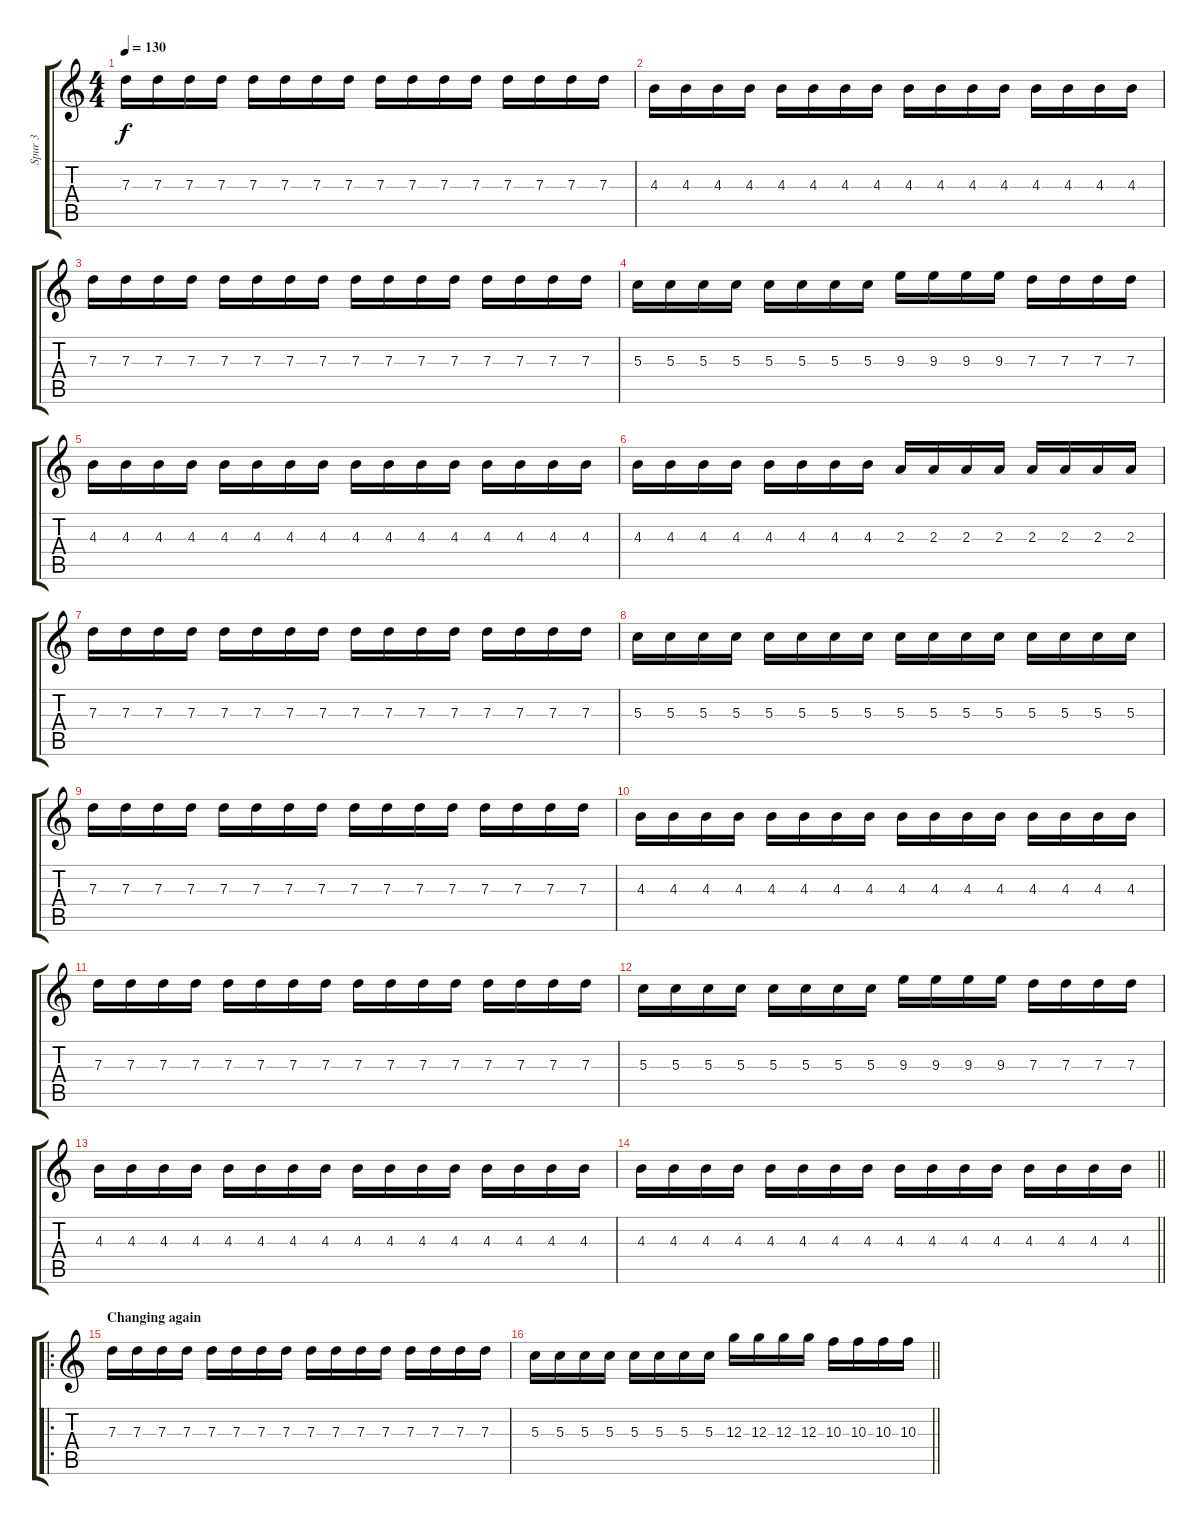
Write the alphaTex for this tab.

\track ("Spur 3" "Spur 3") {instrument distortionguitar}
\staff {score tabs}
\tuning (E4 B3 G3 D3 A2 E2) {hide}
\ts (4 4)
\tempo 130
\clef g2
\ks c
7.3.16{dy f} 7.3.16 7.3.16 7.3.16 7.3.16 7.3.16 7.3.16 7.3.16 7.3.16 7.3.16 7.3.16 7.3.16 7.3.16 7.3.16 7.3.16 7.3.16 |
4.3.16 4.3.16 4.3.16 4.3.16 4.3.16 4.3.16 4.3.16 4.3.16 4.3.16 4.3.16 4.3.16 4.3.16 4.3.16 4.3.16 4.3.16 4.3.16 |
7.3.16 7.3.16 7.3.16 7.3.16 7.3.16 7.3.16 7.3.16 7.3.16 7.3.16 7.3.16 7.3.16 7.3.16 7.3.16 7.3.16 7.3.16 7.3.16 |
5.3.16 5.3.16 5.3.16 5.3.16 5.3.16 5.3.16 5.3.16 5.3.16 9.3.16 9.3.16 9.3.16 9.3.16 7.3.16 7.3.16 7.3.16 7.3.16 |
4.3.16 4.3.16 4.3.16 4.3.16 4.3.16 4.3.16 4.3.16 4.3.16 4.3.16 4.3.16 4.3.16 4.3.16 4.3.16 4.3.16 4.3.16 4.3.16 |
4.3.16 4.3.16 4.3.16 4.3.16 4.3.16 4.3.16 4.3.16 4.3.16 2.3.16 2.3.16 2.3.16 2.3.16 2.3.16 2.3.16 2.3.16 2.3.16 |
7.3.16 7.3.16 7.3.16 7.3.16 7.3.16 7.3.16 7.3.16 7.3.16 7.3.16 7.3.16 7.3.16 7.3.16 7.3.16 7.3.16 7.3.16 7.3.16 |
5.3.16 5.3.16 5.3.16 5.3.16 5.3.16 5.3.16 5.3.16 5.3.16 5.3.16 5.3.16 5.3.16 5.3.16 5.3.16 5.3.16 5.3.16 5.3.16 |
7.3.16 7.3.16 7.3.16 7.3.16 7.3.16 7.3.16 7.3.16 7.3.16 7.3.16 7.3.16 7.3.16 7.3.16 7.3.16 7.3.16 7.3.16 7.3.16 |
4.3.16 4.3.16 4.3.16 4.3.16 4.3.16 4.3.16 4.3.16 4.3.16 4.3.16 4.3.16 4.3.16 4.3.16 4.3.16 4.3.16 4.3.16 4.3.16 |
7.3.16 7.3.16 7.3.16 7.3.16 7.3.16 7.3.16 7.3.16 7.3.16 7.3.16 7.3.16 7.3.16 7.3.16 7.3.16 7.3.16 7.3.16 7.3.16 |
5.3.16 5.3.16 5.3.16 5.3.16 5.3.16 5.3.16 5.3.16 5.3.16 9.3.16 9.3.16 9.3.16 9.3.16 7.3.16 7.3.16 7.3.16 7.3.16 |
4.3.16 4.3.16 4.3.16 4.3.16 4.3.16 4.3.16 4.3.16 4.3.16 4.3.16 4.3.16 4.3.16 4.3.16 4.3.16 4.3.16 4.3.16 4.3.16 |
\barLineRight lightlight
4.3.16 4.3.16 4.3.16 4.3.16 4.3.16 4.3.16 4.3.16 4.3.16 4.3.16 4.3.16 4.3.16 4.3.16 4.3.16 4.3.16 4.3.16 4.3.16 |
\ro
\section ("" "Changing again")
7.3.16 7.3.16 7.3.16 7.3.16 7.3.16 7.3.16 7.3.16 7.3.16 7.3.16 7.3.16 7.3.16 7.3.16 7.3.16 7.3.16 7.3.16 7.3.16 |
\barLineRight lightlight
5.3.16 5.3.16 5.3.16 5.3.16 5.3.16 5.3.16 5.3.16 5.3.16 12.3.16 12.3.16 12.3.16 12.3.16 10.3.16 10.3.16 10.3.16 10.3.16
